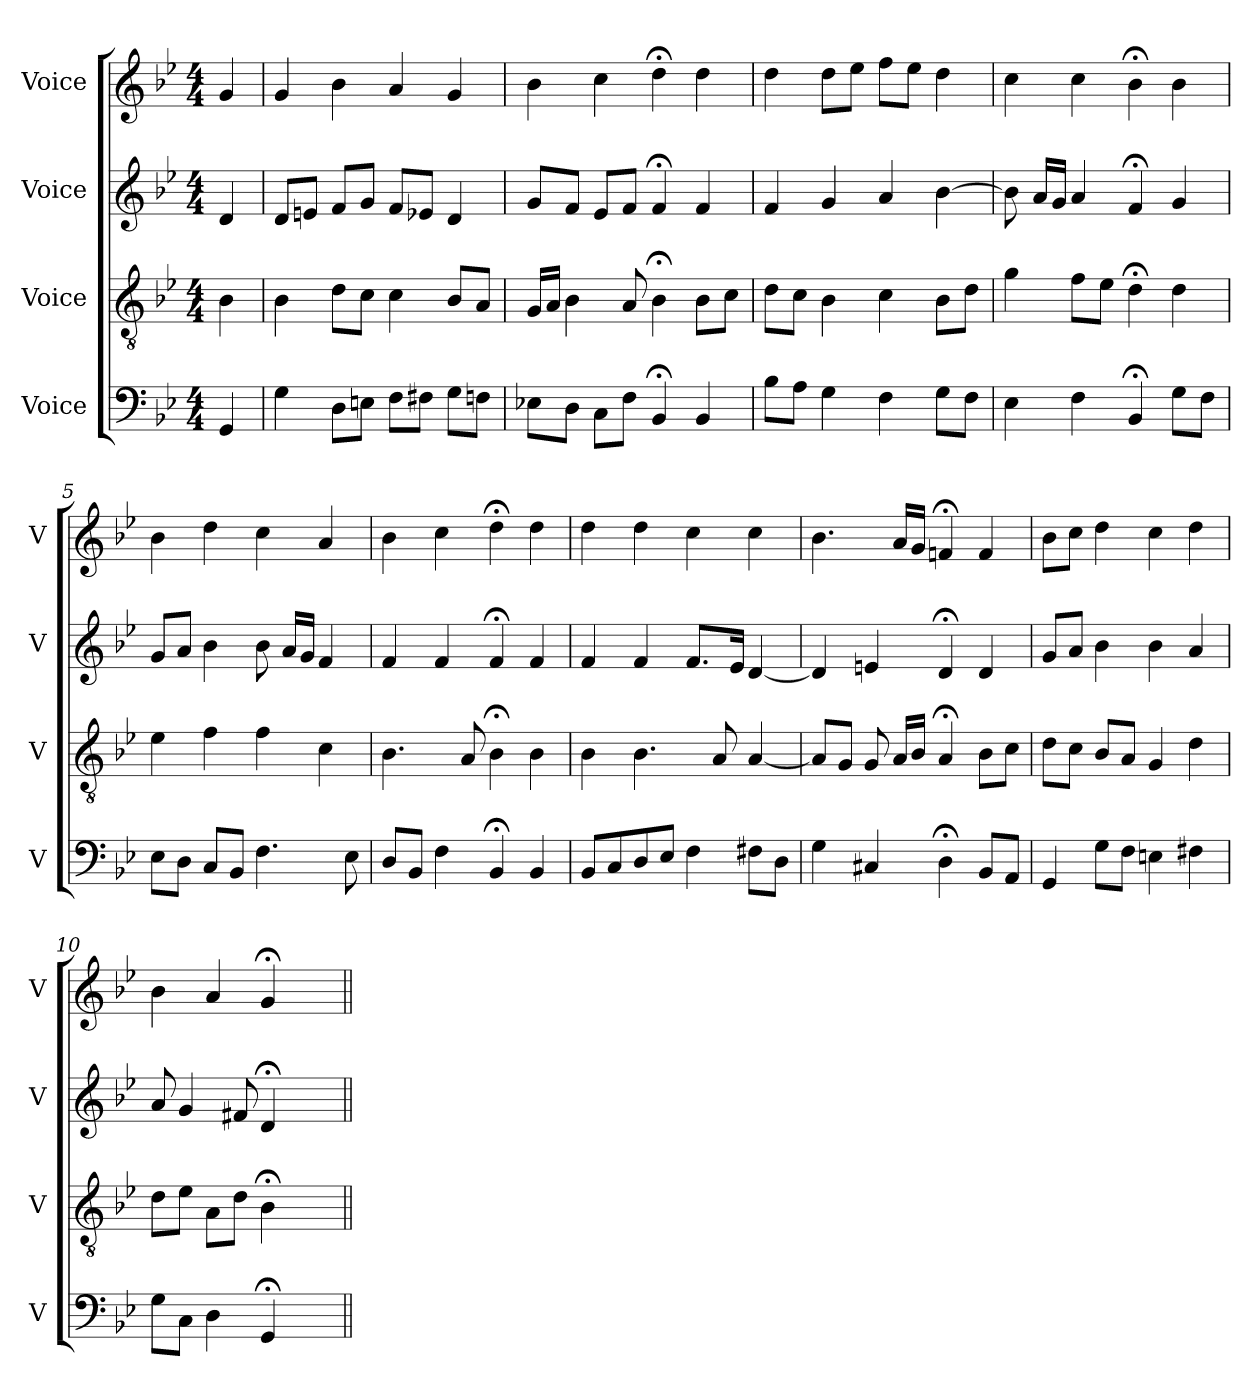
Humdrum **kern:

**kern	**kern	**kern	**kern
*part4	*part3	*part2	*part1
*staff4	*staff3	*staff2	*staff1
*I"Voice	*I"Voice	*I"Voice	*I"Voice
*I'V	*I'V	*I'V	*I'V
*clefF4	*clefGv2	*clefG2	*clefG2
*k[b-e-]	*k[b-e-]	*k[b-e-]	*k[b-e-]
*M4/4	*M4/4	*M4/4	*M4/4
*MM100	*MM100	*MM100	*MM100
=	=	=	=
4GG/	4B-\	4d/	4g/
=1	=1	=1	=1
4G\	4B-\	8d/L	4g/
.	.	8en/J	.
8D\L	8d\L	8f/L	4b-\
8En\J	8c\J	8g/J	.
8F\L	4c\	8f/L	4a/
8F#X\J	.	8e-X/J	.
8G\L	8B-/L	4d/	4g/
8Fn\J	8A/J	.	.
=2	=2	=2	=2
8E-X\L	16G/LL	8g/L	4b-\
.	16A/JJ	.	.
8D\J	4B-\	8f/J	.
8C\L	.	8e-/L	4cc\
8F\J	8A/	8f/J	.
4BB-;/	4B-;\	4f;/	4dd;\
4BB-/	8B-\L	4f/	4dd\
.	8c\J	.	.
=3	=3	=3	=3
8B-\L	8d\L	4f/	4dd\
8A\J	8c\J	.	.
4G\	4B-\	4g/	8dd\L
.	.	.	8ee-\J
4F\	4c\	4a/	8ff\L
.	.	.	8ee-\J
8G\L	8B-\L	[4b-\	4dd\
8F\J	8d\J	.	.
!!LO:LB:g=z
=4	=4	=4	=4
4E-\	4g\	8b-\]	4cc\
.	.	16a/LL	.
.	.	16g/JJ	.
4F\	8f\L	4a/	4cc\
.	8e-\J	.	.
4BB-;/	4d;\	4f;/	4b-;\
8G\L	4d\	4g/	4b-\
8F\J	.	.	.
=5	=5	=5	=5
8E-\L	4e-\	8g/L	4b-\
8D\J	.	8a/J	.
8C/L	4f\	4b-\	4dd\
8BB-/J	.	.	.
4.F\	4f\	8b-\	4cc\
.	.	16a/LL	.
.	.	16g/JJ	.
.	4c\	4f/	4a/
8E-\	.	.	.
=6	=6	=6	=6
8D/L	4.B-\	4f/	4b-\
8BB-/J	.	.	.
4F\	.	4f/	4cc\
.	8A/	.	.
4BB-;/	4B-;\	4f;/	4dd;\
4BB-/	4B-\	4f/	4dd\
=7	=7	=7	=7
8BB-/L	4B-\	4f/	4dd\
8C/	.	.	.
8D/	4.B-\	4f/	4dd\
8E-/J	.	.	.
4F\	.	8.f/L	4cc\
.	8A/	.	.
.	.	16e-/Jk	.
8F#X\L	[4A/	[4d/	4cc\
8D\J	.	.	.
!!LO:LB:g=z
=8	=8	=8	=8
4G\	8A/L]	4d/]	4.b-\
.	8G/J	.	.
4C#X/	8G/	4en/	.
.	16A/LL	.	16a/LL
.	16B-/JJ	.	16g/JJ
4D;\	4A;/	4d;/	4fn;/
8BB-/L	8B-\L	4d/	4f/
8AA/J	8c\J	.	.
=9	=9	=9	=9
4GG/	8d\L	8g/L	8b-\L
.	8c\J	8a/J	8cc\J
8G\L	8B-/L	4b-\	4dd\
8F\J	8A/J	.	.
4En\	4G/	4b-\	4cc\
4F#X\	4d\	4a/	4dd\
=10	=10	=10	=10
8G\L	8d\L	8a/	4b-\
8C\J	8e-\J	4g/	.
4D\	8A\L	.	4a/
.	8d\J	8f#X/	.
4GG;/	4B-;\	4d;/	4g;/
4ryy	4ryy	4ryy	4ryy
=||	=||	=||	=||
*-	*-	*-	*-
